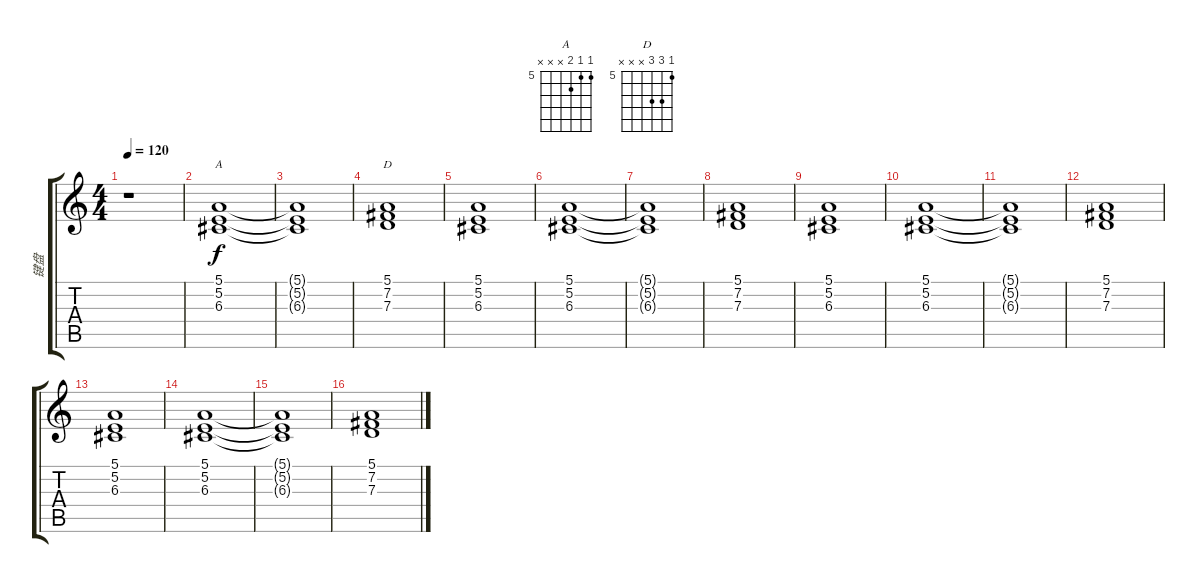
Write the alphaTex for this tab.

\track ("键盘" "键盘") {instrument stringensemble1}
\staff {score tabs}
\tuning (E4 B3 G3 D3 A2 E2) {hide}
\chord ("A" 5 5 6 x x x) {firstfret 5}
\chord ("D" 5 7 7 x x x) {firstfret 5}
\ts (4 4)
\tempo 120
\clef g2
\ks c
r.1{dy f instrument stringensemble1} |
(5.1 5.2 6.3).1{ch "A"} |
(5.1{t} 5.2{t} 6.3{t}).1 |
(5.1 7.2 7.3).1{ch "D"} |
(5.1 5.2 6.3).1 |
(5.1 5.2 6.3).1 |
(5.1{t} 5.2{t} 6.3{t}).1 |
(5.1 7.2 7.3).1 |
(5.1 5.2 6.3).1 |
(5.1 5.2 6.3).1 |
(5.1{t} 5.2{t} 6.3{t}).1 |
(5.1 7.2 7.3).1 |
(5.1 5.2 6.3).1 |
(5.1 5.2 6.3).1 |
(5.1{t} 5.2{t} 6.3{t}).1 |
(5.1 7.2 7.3).1
